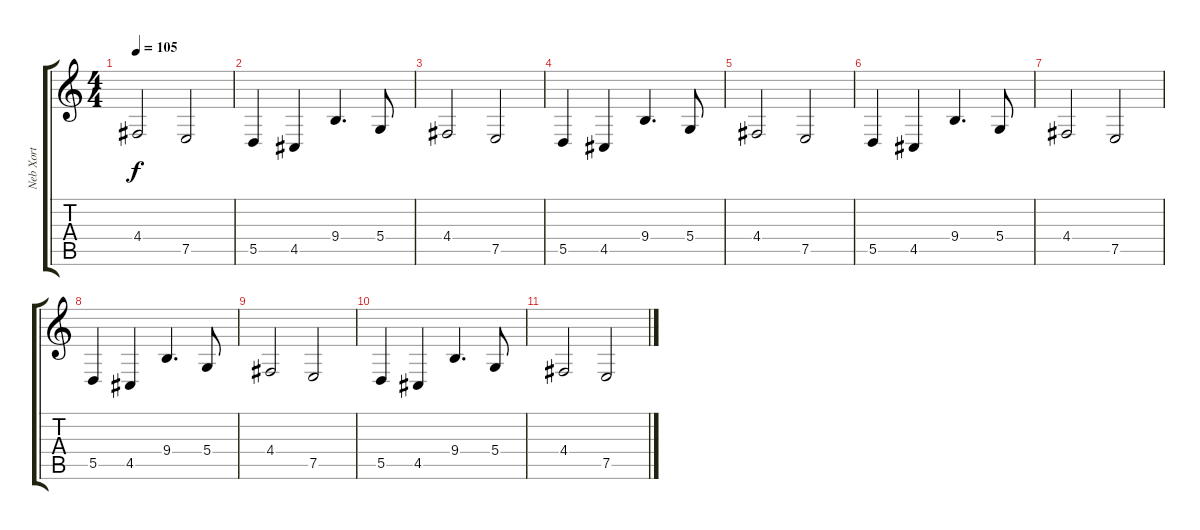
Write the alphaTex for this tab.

\track ("Neb Xort" "Neb Xort") {instrument stringensemble2}
\staff {score tabs}
\tuning (E4 B3 G3 D3 A2 E2) {hide}
\ts (4 4)
\tempo 105
\clef g2
\ks c
4.4.2{dy f instrument stringensemble2} 7.5.2 |
5.5.4 4.5.4 9.4.4{d} 5.4.8 |
4.4.2 7.5.2 |
5.5.4 4.5.4 9.4.4{d} 5.4.8 |
4.4.2 7.5.2 |
5.5.4 4.5.4 9.4.4{d} 5.4.8 |
4.4.2 7.5.2 |
5.5.4 4.5.4 9.4.4{d} 5.4.8 |
4.4.2 7.5.2 |
5.5.4 4.5.4 9.4.4{d} 5.4.8 |
4.4.2 7.5.2
